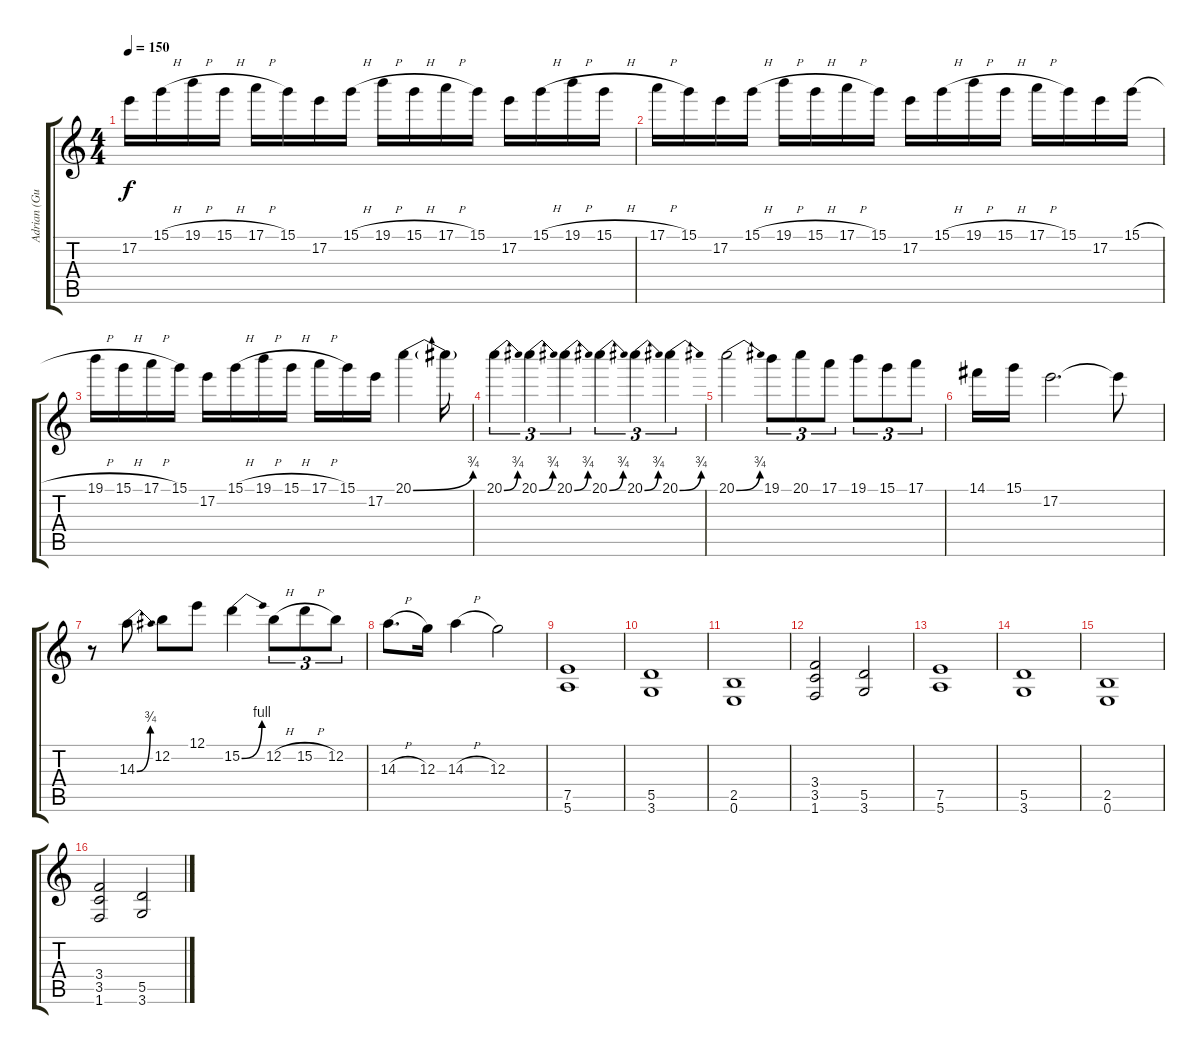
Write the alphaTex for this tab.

\track ("Adrian (Guitar 2)" "Adrian (Gu") {instrument distortionguitar}
\staff {score tabs}
\tuning (E4 B3 G3 D3 A2 E2) {hide}
\ts (4 4)
\tempo 150
\clef g2
\ks c
17.2.16{dy f} 15.1{h}.16 19.1{h}.16 15.1{h}.16 17.1{h}.16 15.1.16 17.2.16 15.1{h}.16 19.1{h}.16 15.1{h}.16 17.1{h}.16 15.1.16 17.2.16 15.1{h}.16 19.1{h}.16 15.1{h}.16 |
17.1{h}.16 15.1.16 17.2.16 15.1{h}.16 19.1{h}.16 15.1{h}.16 17.1{h}.16 15.1.16 17.2.16 15.1{h}.16 19.1{h}.16 15.1{h}.16 17.1{h}.16 15.1.16 17.2.16 15.1{h}.16 |
19.1{h}.16 15.1{h}.16 17.1{h}.16 15.1.16 17.2.16 15.1{h}.16 19.1{h}.16 15.1{h}.16 17.1{h}.16 15.1.16 17.2.16 20.1{be (bend 0 0 60 3)}.4 20.1{t}.16 |
20.1{be (bend 0 0 60 3)}.4{tu (3 2)} 20.1{be (bend 0 0 60 3)}.4{tu (3 2)} 20.1{be (bend 0 0 60 3)}.4{tu (3 2)} 20.1{be (bend 0 0 60 3)}.4{tu (3 2)} 20.1{be (bend 0 0 60 3)}.4{tu (3 2)} 20.1{be (bend 0 0 60 3)}.4{tu (3 2)} |
20.1{be (bend 0 0 60 3)}.2 19.1.8{tu (3 2)} 20.1.8{tu (3 2)} 17.1.8{tu (3 2)} 19.1.8{tu (3 2)} 15.1.8{tu (3 2)} 17.1.8{tu (3 2)} |
14.1.16 15.1.16 17.2.2{d} 17.2{t}.8 |
r.8 14.3{be (bend 0 0 60 3)}.8 12.2.8 12.1.8 15.2{be (bend 0 0 60 4)}.4 12.2{h}.8{tu (3 2)} 15.2{h}.8{tu (3 2)} 12.2.8{tu (3 2)} |
14.3{h}.8{d} 12.3.16 14.3{h}.4 12.3.2 |
(7.5 5.6).1 |
(5.5 3.6).1 |
(2.5 0.6).1 |
(3.4 3.5 1.6).2 (5.5 3.6).2 |
(7.5 5.6).1 |
(5.5 3.6).1 |
(2.5 0.6).1 |
(3.4 3.5 1.6).2 (5.5 3.6).2
